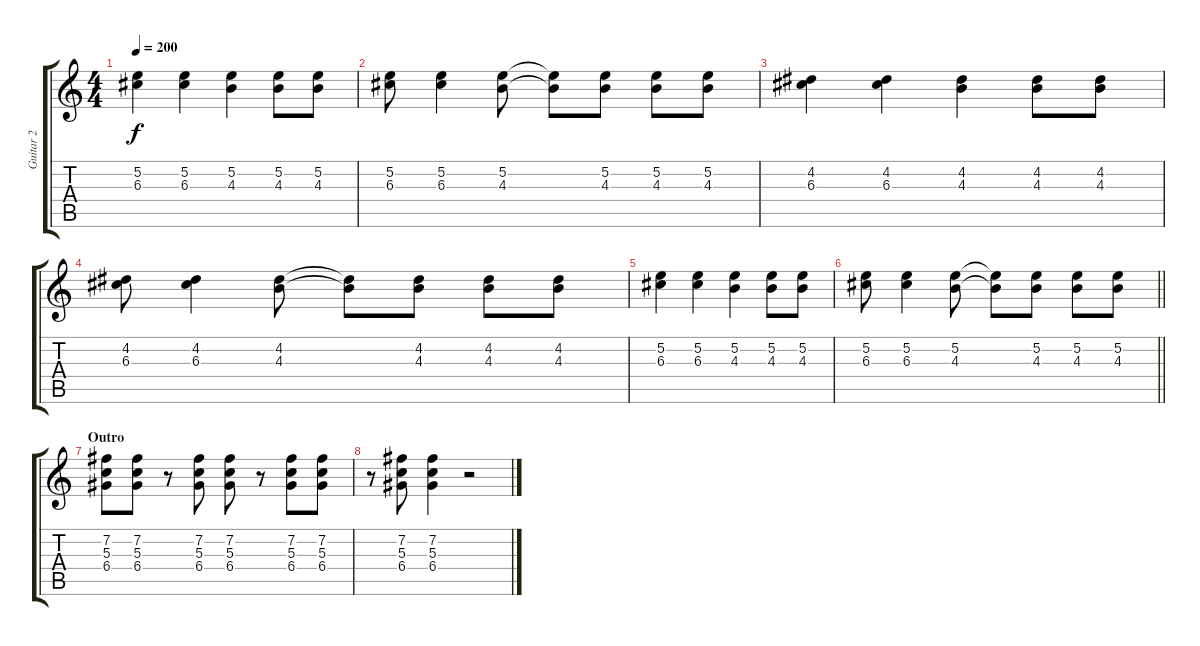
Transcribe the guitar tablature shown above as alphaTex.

\track ("Guitar 2" "Guitar 2") {instrument distortionguitar}
\staff {score tabs}
\tuning (E4 B3 G3 D3 A2 E2) {hide}
\ts (4 4)
\tempo 200
\clef g2
\ks c
(5.2 6.3).4{dy f} (5.2 6.3).4 (5.2 4.3).4 (5.2 4.3).8 (5.2 4.3).8 |
(5.2 6.3).8 (5.2 6.3).4 (5.2 4.3).8 (5.2{t} 4.3{t}).8 (5.2 4.3).8 (5.2 4.3).8 (5.2 4.3).8 |
(4.2 6.3).4 (4.2 6.3).4 (4.2 4.3).4 (4.2 4.3).8 (4.2 4.3).8 |
(4.2 6.3).8 (4.2 6.3).4 (4.2 4.3).8 (4.2{t} 4.3{t}).8 (4.2 4.3).8 (4.2 4.3).8 (4.2 4.3).8 |
(5.2 6.3).4 (5.2 6.3).4 (5.2 4.3).4 (5.2 4.3).8 (5.2 4.3).8 |
\barLineRight lightlight
(5.2 6.3).8 (5.2 6.3).4 (5.2 4.3).8 (5.2{t} 4.3{t}).8 (5.2 4.3).8 (5.2 4.3).8 (5.2 4.3).8 |
\section ("" "Outro")
(7.2 5.3 6.4).8 (7.2 5.3 6.4).8 r.8 (7.2 5.3 6.4).8 (7.2 5.3 6.4).8 r.8 (7.2 5.3 6.4).8 (7.2 5.3 6.4).8 |
r.8 (7.2 5.3 6.4).8 (7.2 5.3 6.4).4 r.2
